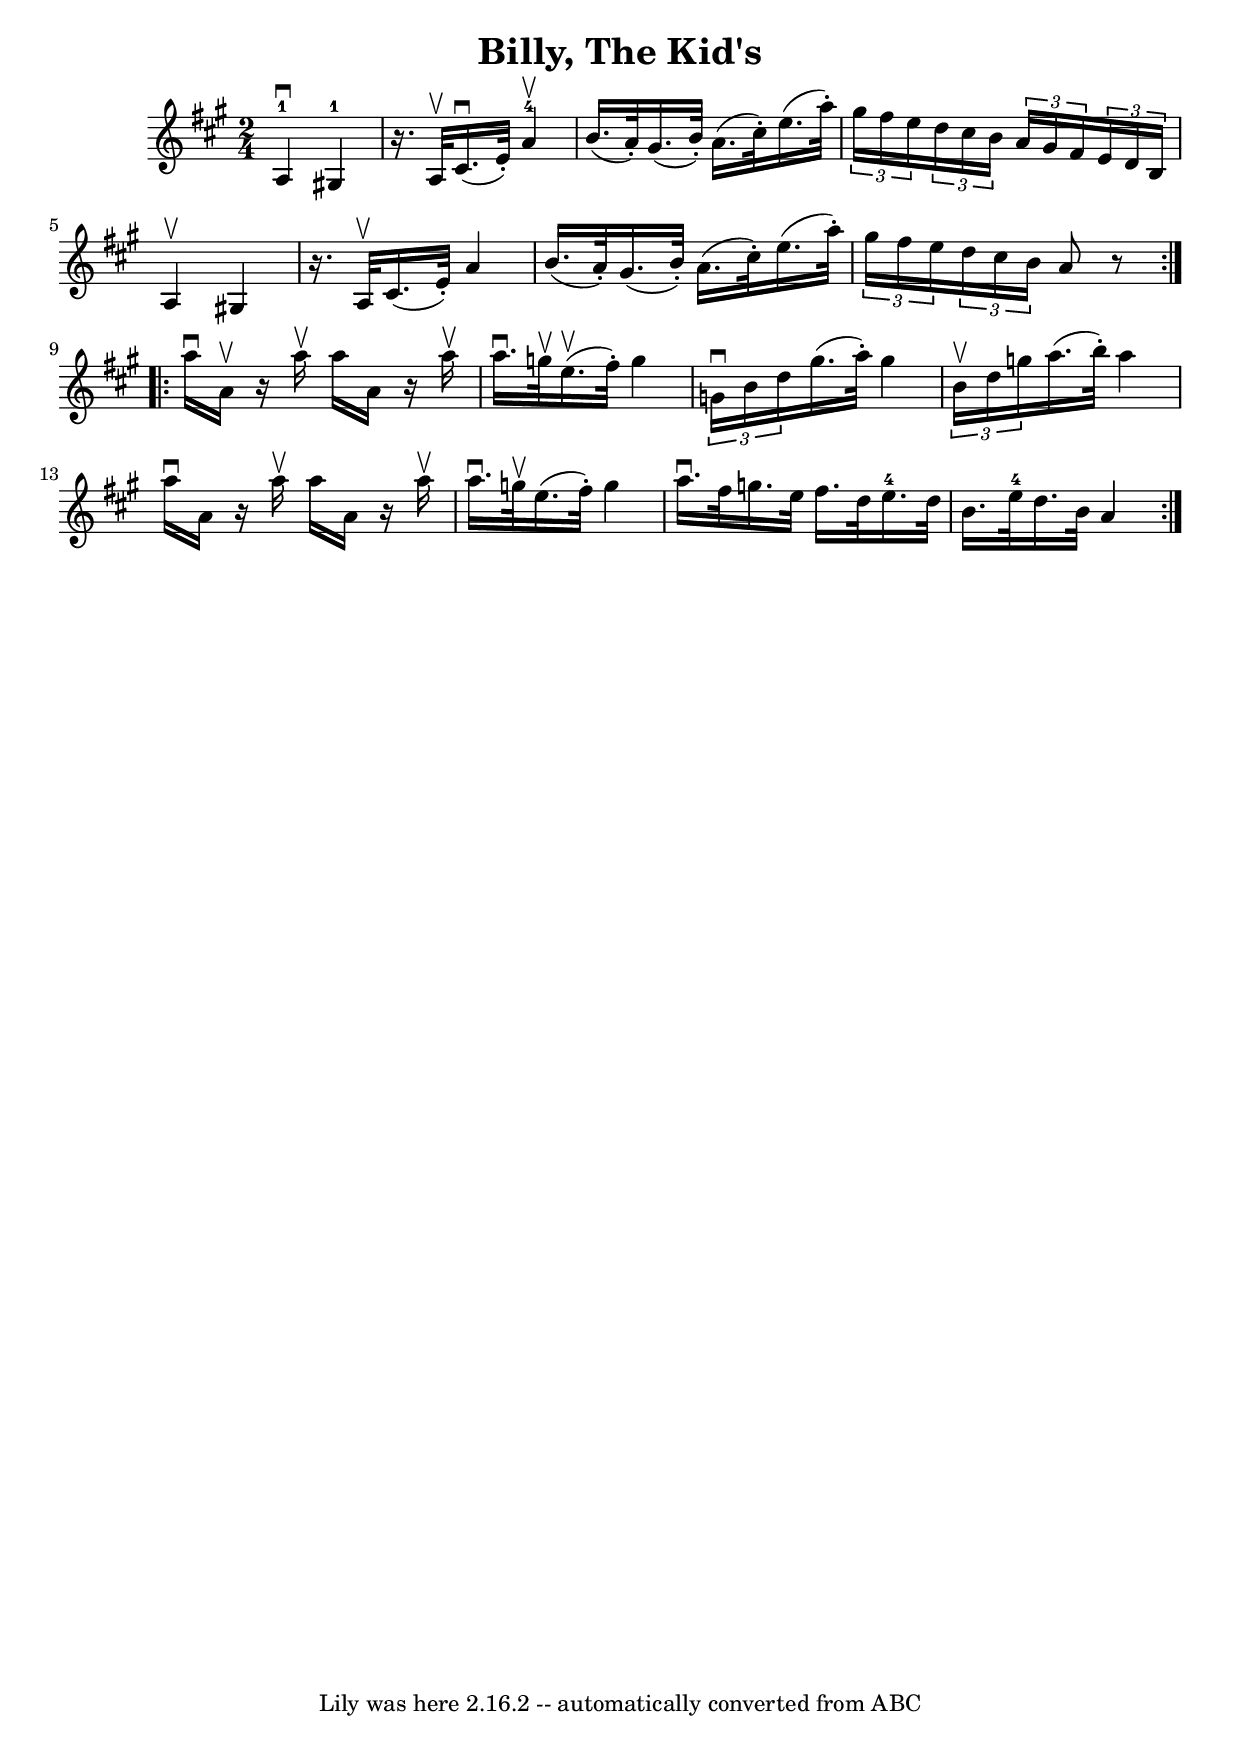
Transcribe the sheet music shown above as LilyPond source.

\version "2.16.2"
\include "Mammoth.ily"
\header {
	%% book = "Ryan's Mammoth Collection"
	crossRefNumber = "1"
	footnotes = "\\\\113 636"
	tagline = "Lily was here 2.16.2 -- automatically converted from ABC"
	title = "Billy, The Kid's"
}
voicedefault =  {


\repeat volta 2 {
\time 2/4 
\key a \major a4-1^\downbow gis!4-1   |
   r16. 
a32^\upbow cis'16.^\downbow(e'32 -.) a'4-4^\upbow   |
   
b'16. (a'32 -.) gis'16. (b'32 -.) a'16. (cis''32 -.)   
e''16. (a''32 -.) |
     \times 2/3 { gis''16 fis''16 e''16  
}   \times 2/3 { d''16 cis''16 b'16  }   \times 2/3 { a'16 gis'16  
 fis'16  }   \times 2/3 { e'16 d'16 b16  }   |
 a4^\upbow   
gis!4    |
   r16. a32^\upbow cis'16. (e'32 -.) a'4    |
 
 b'16. (a'32 -.) gis'16. (b'32 -.) a'16. (cis''32 -.)   
e''16. (a''32 -.)   |
     \times 2/3 { gis''16 fis''16    
e''16  }   \times 2/3 { d''16 cis''16 b'16  } a'8    r8   }     
\repeat volta 2 { a''16^\downbow a'16^\upbow   r16 a''16^\upbow a''16  
 a'16    r16 a''16^\upbow   |
 a''16.^\downbow g''32^\upbow   
e''16.^\upbow(fis''32 -.) g''4    |
   \times 2/3 { g'16 
^\downbow b'16 d''16  } gis''16. (a''32 -.) gis''4    |
    
 \times 2/3 { b'16^\upbow d''16 g''16  } a''16. (b''32 -.)   
a''4    |
 a''16^\downbow a'16    r16 a''16^\upbow a''16    
a'16    r16 a''16^\upbow   |
 a''16.^\downbow g''32^\upbow   
e''16. (fis''32 -.) g''4    |
 a''16.^\downbow fis''32    
g''16. e''32 fis''16. d''32 e''16.-4 d''32    |
     
b'16. e''32-4 d''16. b'32 a'4    }   
}

\score{
    <<

	\context Staff="default"
	{
	    \voicedefault 
	}

    >>
	\layout {
	}
	\midi {}
}
